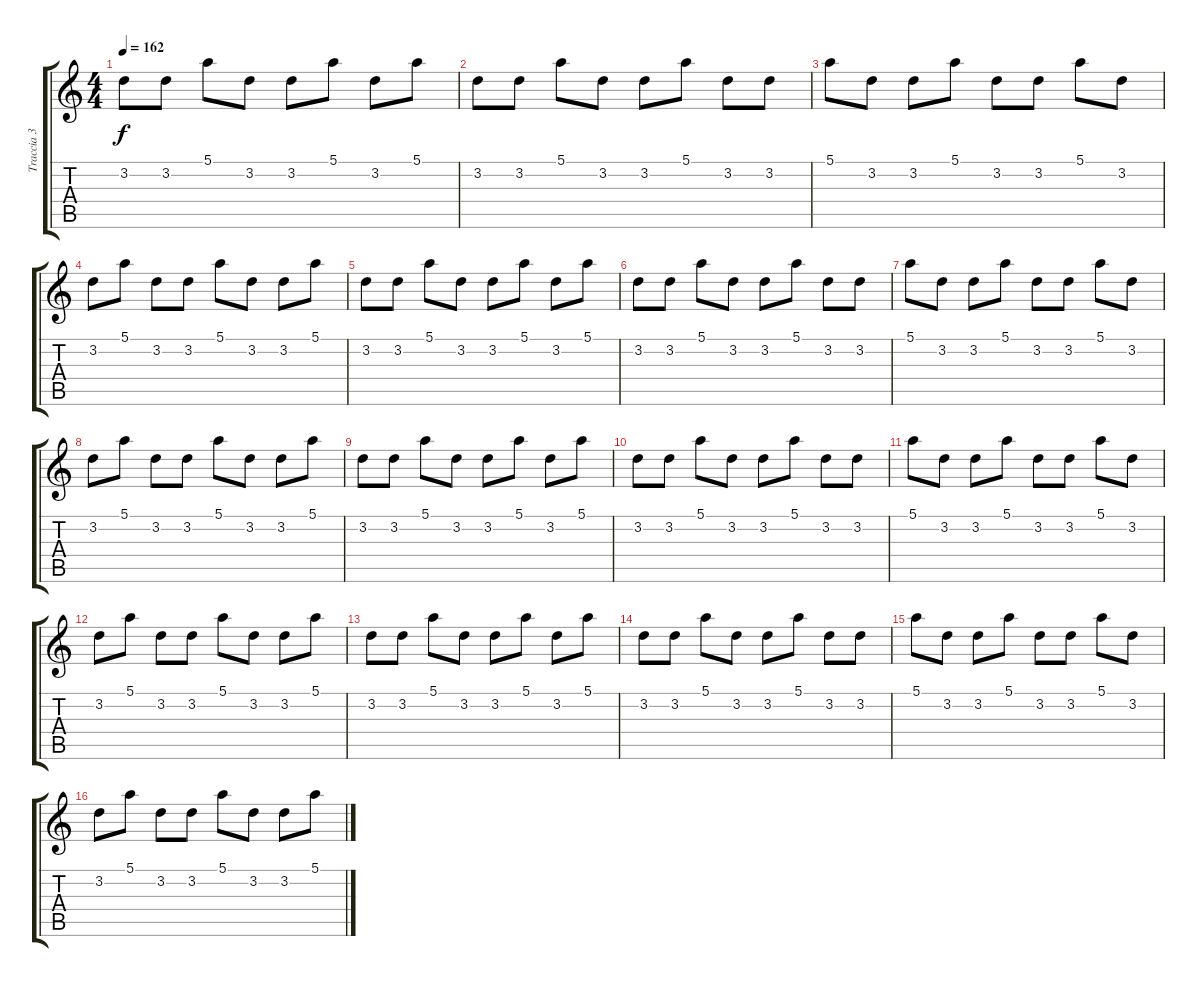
\track ("Traccia 3" "Traccia 3") {instrument acousticguitarsteel}
\staff {score tabs}
\tuning (E4 B3 G3 D3 A2 E2) {hide}
\ts (4 4)
\tempo 162
\clef g2
\ks c
3.2.8{dy f} 3.2.8 5.1.8 3.2.8 3.2.8 5.1.8 3.2.8 5.1.8 |
3.2.8 3.2.8 5.1.8 3.2.8 3.2.8 5.1.8 3.2.8 3.2.8 |
5.1.8 3.2.8 3.2.8 5.1.8 3.2.8 3.2.8 5.1.8 3.2.8 |
3.2.8 5.1.8 3.2.8 3.2.8 5.1.8 3.2.8 3.2.8 5.1.8 |
3.2.8 3.2.8 5.1.8 3.2.8 3.2.8 5.1.8 3.2.8 5.1.8 |
3.2.8 3.2.8 5.1.8 3.2.8 3.2.8 5.1.8 3.2.8 3.2.8 |
5.1.8 3.2.8 3.2.8 5.1.8 3.2.8 3.2.8 5.1.8 3.2.8 |
3.2.8 5.1.8 3.2.8 3.2.8 5.1.8 3.2.8 3.2.8 5.1.8 |
3.2.8 3.2.8 5.1.8 3.2.8 3.2.8 5.1.8 3.2.8 5.1.8 |
3.2.8 3.2.8 5.1.8 3.2.8 3.2.8 5.1.8 3.2.8 3.2.8 |
5.1.8 3.2.8 3.2.8 5.1.8 3.2.8 3.2.8 5.1.8 3.2.8 |
3.2.8 5.1.8 3.2.8 3.2.8 5.1.8 3.2.8 3.2.8 5.1.8 |
3.2.8 3.2.8 5.1.8 3.2.8 3.2.8 5.1.8 3.2.8 5.1.8 |
3.2.8 3.2.8 5.1.8 3.2.8 3.2.8 5.1.8 3.2.8 3.2.8 |
5.1.8 3.2.8 3.2.8 5.1.8 3.2.8 3.2.8 5.1.8 3.2.8 |
3.2.8 5.1.8 3.2.8 3.2.8 5.1.8 3.2.8 3.2.8 5.1.8
